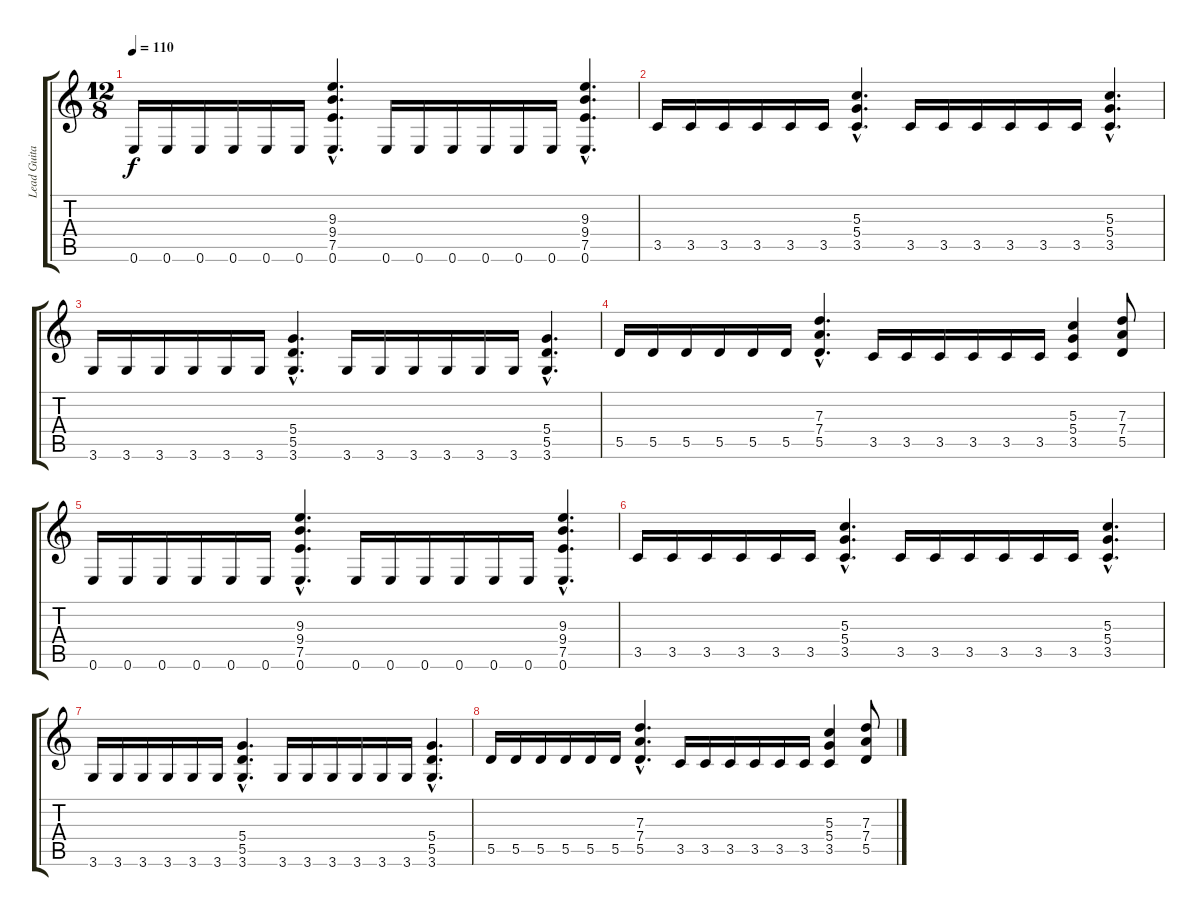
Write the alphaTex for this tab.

\track ("Lead Guitar" "Lead Guita") {instrument distortionguitar}
\staff {score tabs}
\tuning (E4 B3 G3 D3 A2 E2) {hide}
\ts (12 8)
\tempo 110
\clef g2
\ks c
0.6.16{dy f volume 10} 0.6.16 0.6.16 0.6.16 0.6.16 0.6.16 (9.3{hac} 9.4{hac} 7.5{hac} 0.6{hac}).4{d} 0.6.16 0.6.16 0.6.16 0.6.16 0.6.16 0.6.16 (9.3{hac} 9.4{hac} 7.5{hac} 0.6{hac}).4{d} |
3.5.16 3.5.16 3.5.16 3.5.16 3.5.16 3.5.16 (5.3{hac} 5.4{hac} 3.5{hac}).4{d} 3.5.16 3.5.16 3.5.16 3.5.16 3.5.16 3.5.16 (5.3{hac} 5.4{hac} 3.5{hac}).4{d} |
3.6.16 3.6.16 3.6.16 3.6.16 3.6.16 3.6.16 (5.4{hac} 5.5{hac} 3.6{hac}).4{d} 3.6.16 3.6.16 3.6.16 3.6.16 3.6.16 3.6.16 (5.4{hac} 5.5{hac} 3.6{hac}).4{d} |
5.5.16 5.5.16 5.5.16 5.5.16 5.5.16 5.5.16 (7.3{hac} 7.4{hac} 5.5{hac}).4{d} 3.5.16 3.5.16 3.5.16 3.5.16 3.5.16 3.5.16 (5.3 5.4 3.5).4 (7.3 7.4 5.5).8 |
0.6.16 0.6.16 0.6.16 0.6.16 0.6.16 0.6.16 (9.3{hac} 9.4{hac} 7.5{hac} 0.6{hac}).4{d} 0.6.16 0.6.16 0.6.16 0.6.16 0.6.16 0.6.16 (9.3{hac} 9.4{hac} 7.5{hac} 0.6{hac}).4{d} |
3.5.16 3.5.16 3.5.16 3.5.16 3.5.16 3.5.16 (5.3{hac} 5.4{hac} 3.5{hac}).4{d} 3.5.16 3.5.16 3.5.16 3.5.16 3.5.16 3.5.16 (5.3{hac} 5.4{hac} 3.5{hac}).4{d} |
3.6.16 3.6.16 3.6.16 3.6.16 3.6.16 3.6.16 (5.4{hac} 5.5{hac} 3.6{hac}).4{d} 3.6.16 3.6.16 3.6.16 3.6.16 3.6.16 3.6.16 (5.4{hac} 5.5{hac} 3.6{hac}).4{d} |
5.5.16 5.5.16 5.5.16 5.5.16 5.5.16 5.5.16 (7.3{hac} 7.4{hac} 5.5{hac}).4{d} 3.5.16 3.5.16 3.5.16 3.5.16 3.5.16 3.5.16 (5.3 5.4 3.5).4 (7.3 7.4 5.5).8
